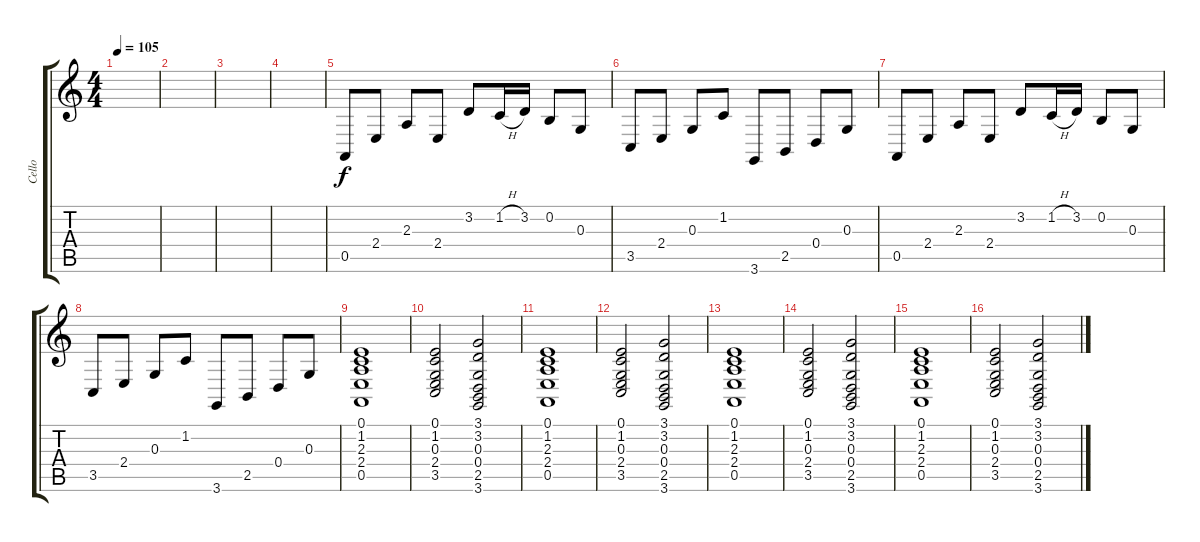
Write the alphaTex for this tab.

\track ("Cello" "Cello") {instrument cello}
\staff {score tabs}
\tuning (E4 B3 G3 D3 A2 E2) {hide}
\ts (4 4)
\tempo 105
\clef g2
\ks c
|
|
|
|
0.5.8 2.4.8 2.3.8 2.4.8 3.2.8 1.2{h}.16 3.2.16 0.2.8 0.3.8 |
3.5.8 2.4.8 0.3.8 1.2.8 3.6.8 2.5.8 0.4.8 0.3.8 |
0.5.8 2.4.8 2.3.8 2.4.8 3.2.8 1.2{h}.16 3.2.16 0.2.8 0.3.8 |
3.5.8 2.4.8 0.3.8 1.2.8 3.6.8 2.5.8 0.4.8 0.3.8 |
(0.1 1.2 2.3 2.4 0.5).1{volume 7} |
(0.1 1.2 0.3 2.4 3.5).2 (3.1 3.2 0.3 0.4 2.5 3.6).2 |
(0.1 1.2 2.3 2.4 0.5).1{volume 7} |
(0.1 1.2 0.3 2.4 3.5).2 (3.1 3.2 0.3 0.4 2.5 3.6).2 |
(0.1 1.2 2.3 2.4 0.5).1{volume 7} |
(0.1 1.2 0.3 2.4 3.5).2 (3.1 3.2 0.3 0.4 2.5 3.6).2 |
(0.1 1.2 2.3 2.4 0.5).1{volume 7} |
(0.1 1.2 0.3 2.4 3.5).2 (3.1 3.2 0.3 0.4 2.5 3.6).2
